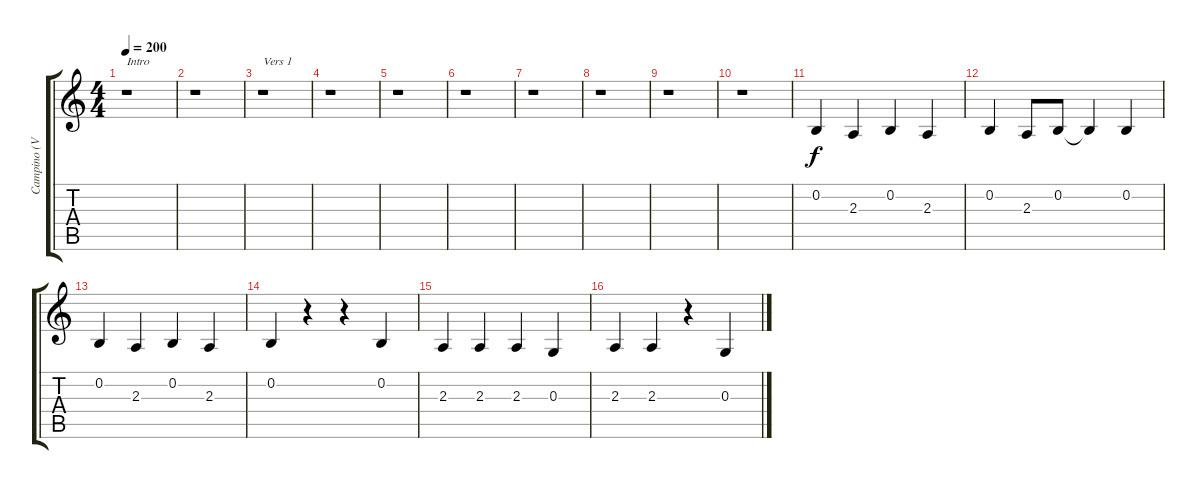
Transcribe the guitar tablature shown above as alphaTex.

\track ("Campino (Voice)" "Campino (V") {instrument electricgrandpiano}
\staff {score tabs}
\tuning (E4 B3 G3 D3 A2 E2) {hide}
\ts (4 4)
\tempo 200
\clef g2
\ks c
r.1{txt "Intro" dy f instrument electricgrandpiano} |
r.1 |
r.1{txt "Vers 1"} |
r.1 |
r.1 |
r.1 |
r.1 |
r.1 |
r.1 |
r.1 |
0.2.4 2.3.4 0.2.4 2.3.4 |
0.2.4 2.3.8 0.2.8 0.2{t}.4 0.2.4 |
0.2.4 2.3.4 0.2.4 2.3.4 |
0.2.4 r.4 r.4 0.2.4 |
2.3.4 2.3.4 2.3.4 0.3.4 |
2.3.4 2.3.4 r.4 0.3.4
